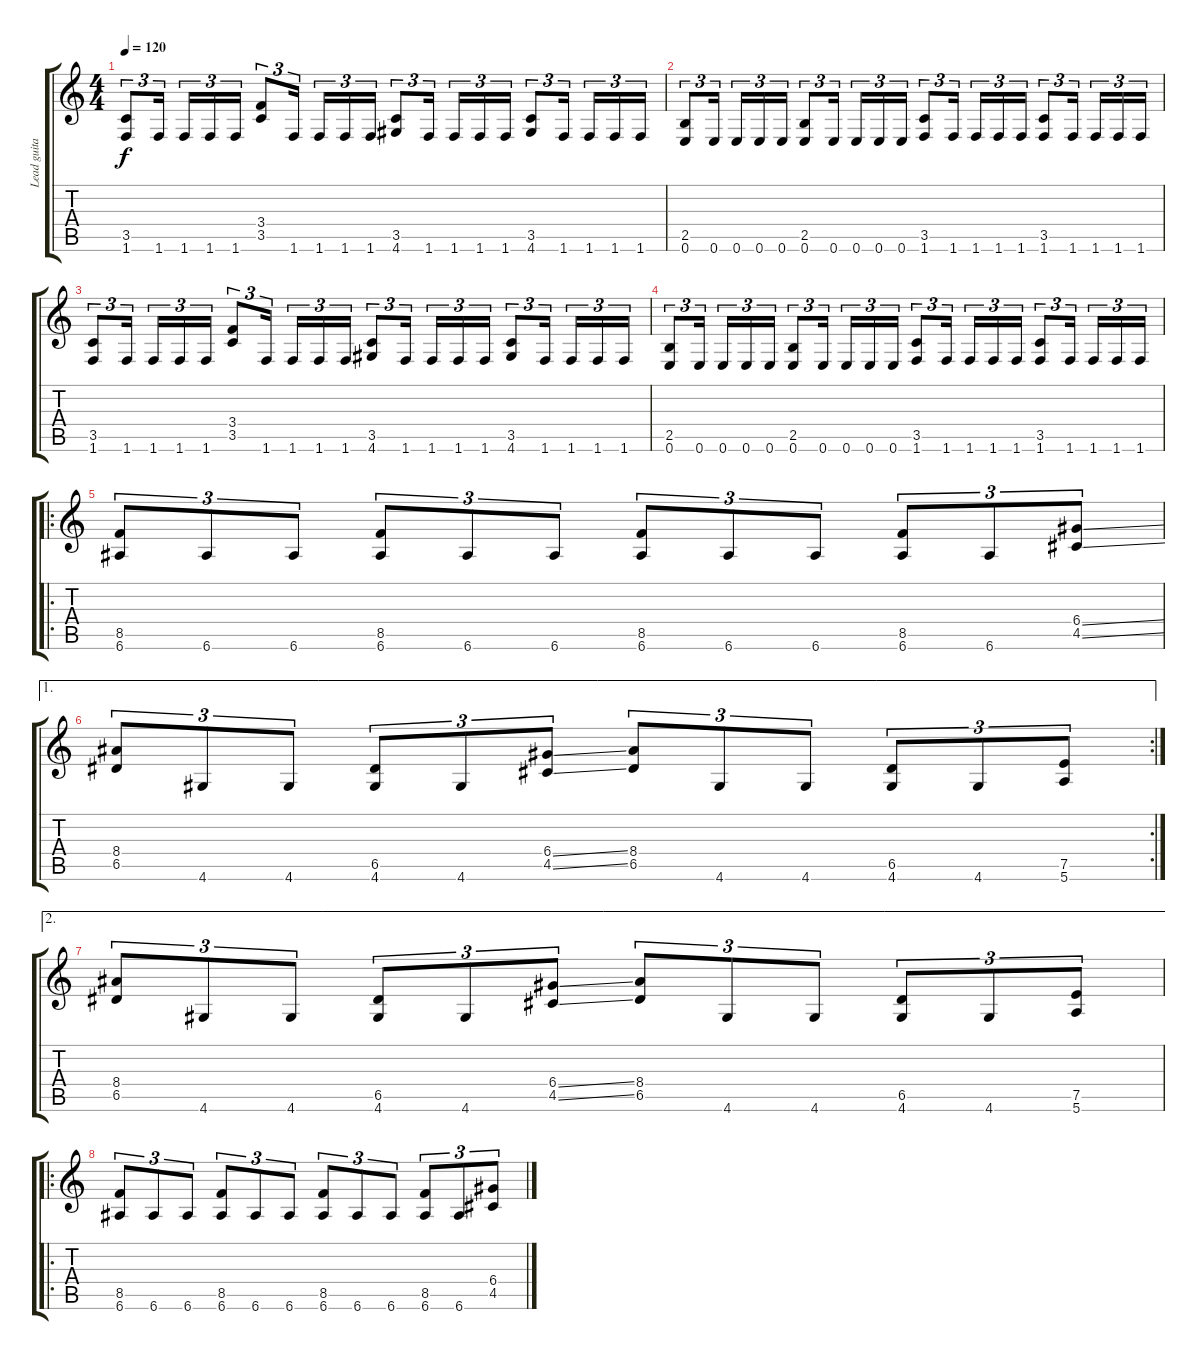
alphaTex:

\track ("Lead guitar" "Lead guita") {instrument distortionguitar}
\staff {score tabs}
\tuning (E4 B3 G3 D3 A2 E2) {hide}
\ts (4 4)
\tempo 120
\clef g2
\ks c
(3.5 1.6).8{tu (3 2) dy f} 1.6.16{tu (3 2)} 1.6.16{tu (3 2)} 1.6.16{tu (3 2)} 1.6.16{tu (3 2)} (3.4 3.5).8{tu (3 2)} 1.6.16{tu (3 2)} 1.6.16{tu (3 2)} 1.6.16{tu (3 2)} 1.6.16{tu (3 2)} (3.5 4.6).8{tu (3 2)} 1.6.16{tu (3 2)} 1.6.16{tu (3 2)} 1.6.16{tu (3 2)} 1.6.16{tu (3 2)} (3.5 4.6).8{tu (3 2)} 1.6.16{tu (3 2)} 1.6.16{tu (3 2)} 1.6.16{tu (3 2)} 1.6.16{tu (3 2)} |
(2.5 0.6).8{tu (3 2)} 0.6.16{tu (3 2)} 0.6.16{tu (3 2)} 0.6.16{tu (3 2)} 0.6.16{tu (3 2)} (2.5 0.6).8{tu (3 2)} 0.6.16{tu (3 2)} 0.6.16{tu (3 2)} 0.6.16{tu (3 2)} 0.6.16{tu (3 2)} (3.5 1.6).8{tu (3 2)} 1.6.16{tu (3 2)} 1.6.16{tu (3 2)} 1.6.16{tu (3 2)} 1.6.16{tu (3 2)} (3.5 1.6).8{tu (3 2)} 1.6.16{tu (3 2)} 1.6.16{tu (3 2)} 1.6.16{tu (3 2)} 1.6.16{tu (3 2)} |
(3.5 1.6).8{tu (3 2)} 1.6.16{tu (3 2)} 1.6.16{tu (3 2)} 1.6.16{tu (3 2)} 1.6.16{tu (3 2)} (3.4 3.5).8{tu (3 2)} 1.6.16{tu (3 2)} 1.6.16{tu (3 2)} 1.6.16{tu (3 2)} 1.6.16{tu (3 2)} (3.5 4.6).8{tu (3 2)} 1.6.16{tu (3 2)} 1.6.16{tu (3 2)} 1.6.16{tu (3 2)} 1.6.16{tu (3 2)} (3.5 4.6).8{tu (3 2)} 1.6.16{tu (3 2)} 1.6.16{tu (3 2)} 1.6.16{tu (3 2)} 1.6.16{tu (3 2)} |
(2.5 0.6).8{tu (3 2)} 0.6.16{tu (3 2)} 0.6.16{tu (3 2)} 0.6.16{tu (3 2)} 0.6.16{tu (3 2)} (2.5 0.6).8{tu (3 2)} 0.6.16{tu (3 2)} 0.6.16{tu (3 2)} 0.6.16{tu (3 2)} 0.6.16{tu (3 2)} (3.5 1.6).8{tu (3 2)} 1.6.16{tu (3 2)} 1.6.16{tu (3 2)} 1.6.16{tu (3 2)} 1.6.16{tu (3 2)} (3.5 1.6).8{tu (3 2)} 1.6.16{tu (3 2)} 1.6.16{tu (3 2)} 1.6.16{tu (3 2)} 1.6.16{tu (3 2)} |
\ro
(8.5 6.6).8{tu (3 2)} 6.6.8{tu (3 2)} 6.6.8{tu (3 2)} (8.5 6.6).8{tu (3 2)} 6.6.8{tu (3 2)} 6.6.8{tu (3 2)} (8.5 6.6).8{tu (3 2)} 6.6.8{tu (3 2)} 6.6.8{tu (3 2)} (8.5 6.6).8{tu (3 2)} 6.6.8{tu (3 2)} (6.4{ss} 4.5{ss}).8{tu (3 2)} |
\ae 1
\rc 2
(8.4 6.5).8{tu (3 2)} 4.6.8{tu (3 2)} 4.6.8{tu (3 2)} (6.5 4.6).8{tu (3 2)} 4.6.8{tu (3 2)} (6.4{ss} 4.5{ss}).8{tu (3 2)} (8.4 6.5).8{tu (3 2)} 4.6.8{tu (3 2)} 4.6.8{tu (3 2)} (6.5 4.6).8{tu (3 2)} 4.6.8{tu (3 2)} (7.5 5.6).8{tu (3 2)} |
\ae 2
(8.4 6.5).8{tu (3 2)} 4.6.8{tu (3 2)} 4.6.8{tu (3 2)} (6.5 4.6).8{tu (3 2)} 4.6.8{tu (3 2)} (6.4{ss} 4.5{ss}).8{tu (3 2)} (8.4 6.5).8{tu (3 2)} 4.6.8{tu (3 2)} 4.6.8{tu (3 2)} (6.5 4.6).8{tu (3 2)} 4.6.8{tu (3 2)} (7.5 5.6).8{tu (3 2)} |
\ro
(8.5 6.6).8{tu (3 2)} 6.6.8{tu (3 2)} 6.6.8{tu (3 2)} (8.5 6.6).8{tu (3 2)} 6.6.8{tu (3 2)} 6.6.8{tu (3 2)} (8.5 6.6).8{tu (3 2)} 6.6.8{tu (3 2)} 6.6.8{tu (3 2)} (8.5 6.6).8{tu (3 2)} 6.6.8{tu (3 2)} (6.4{ss} 4.5{ss}).8{tu (3 2)}
